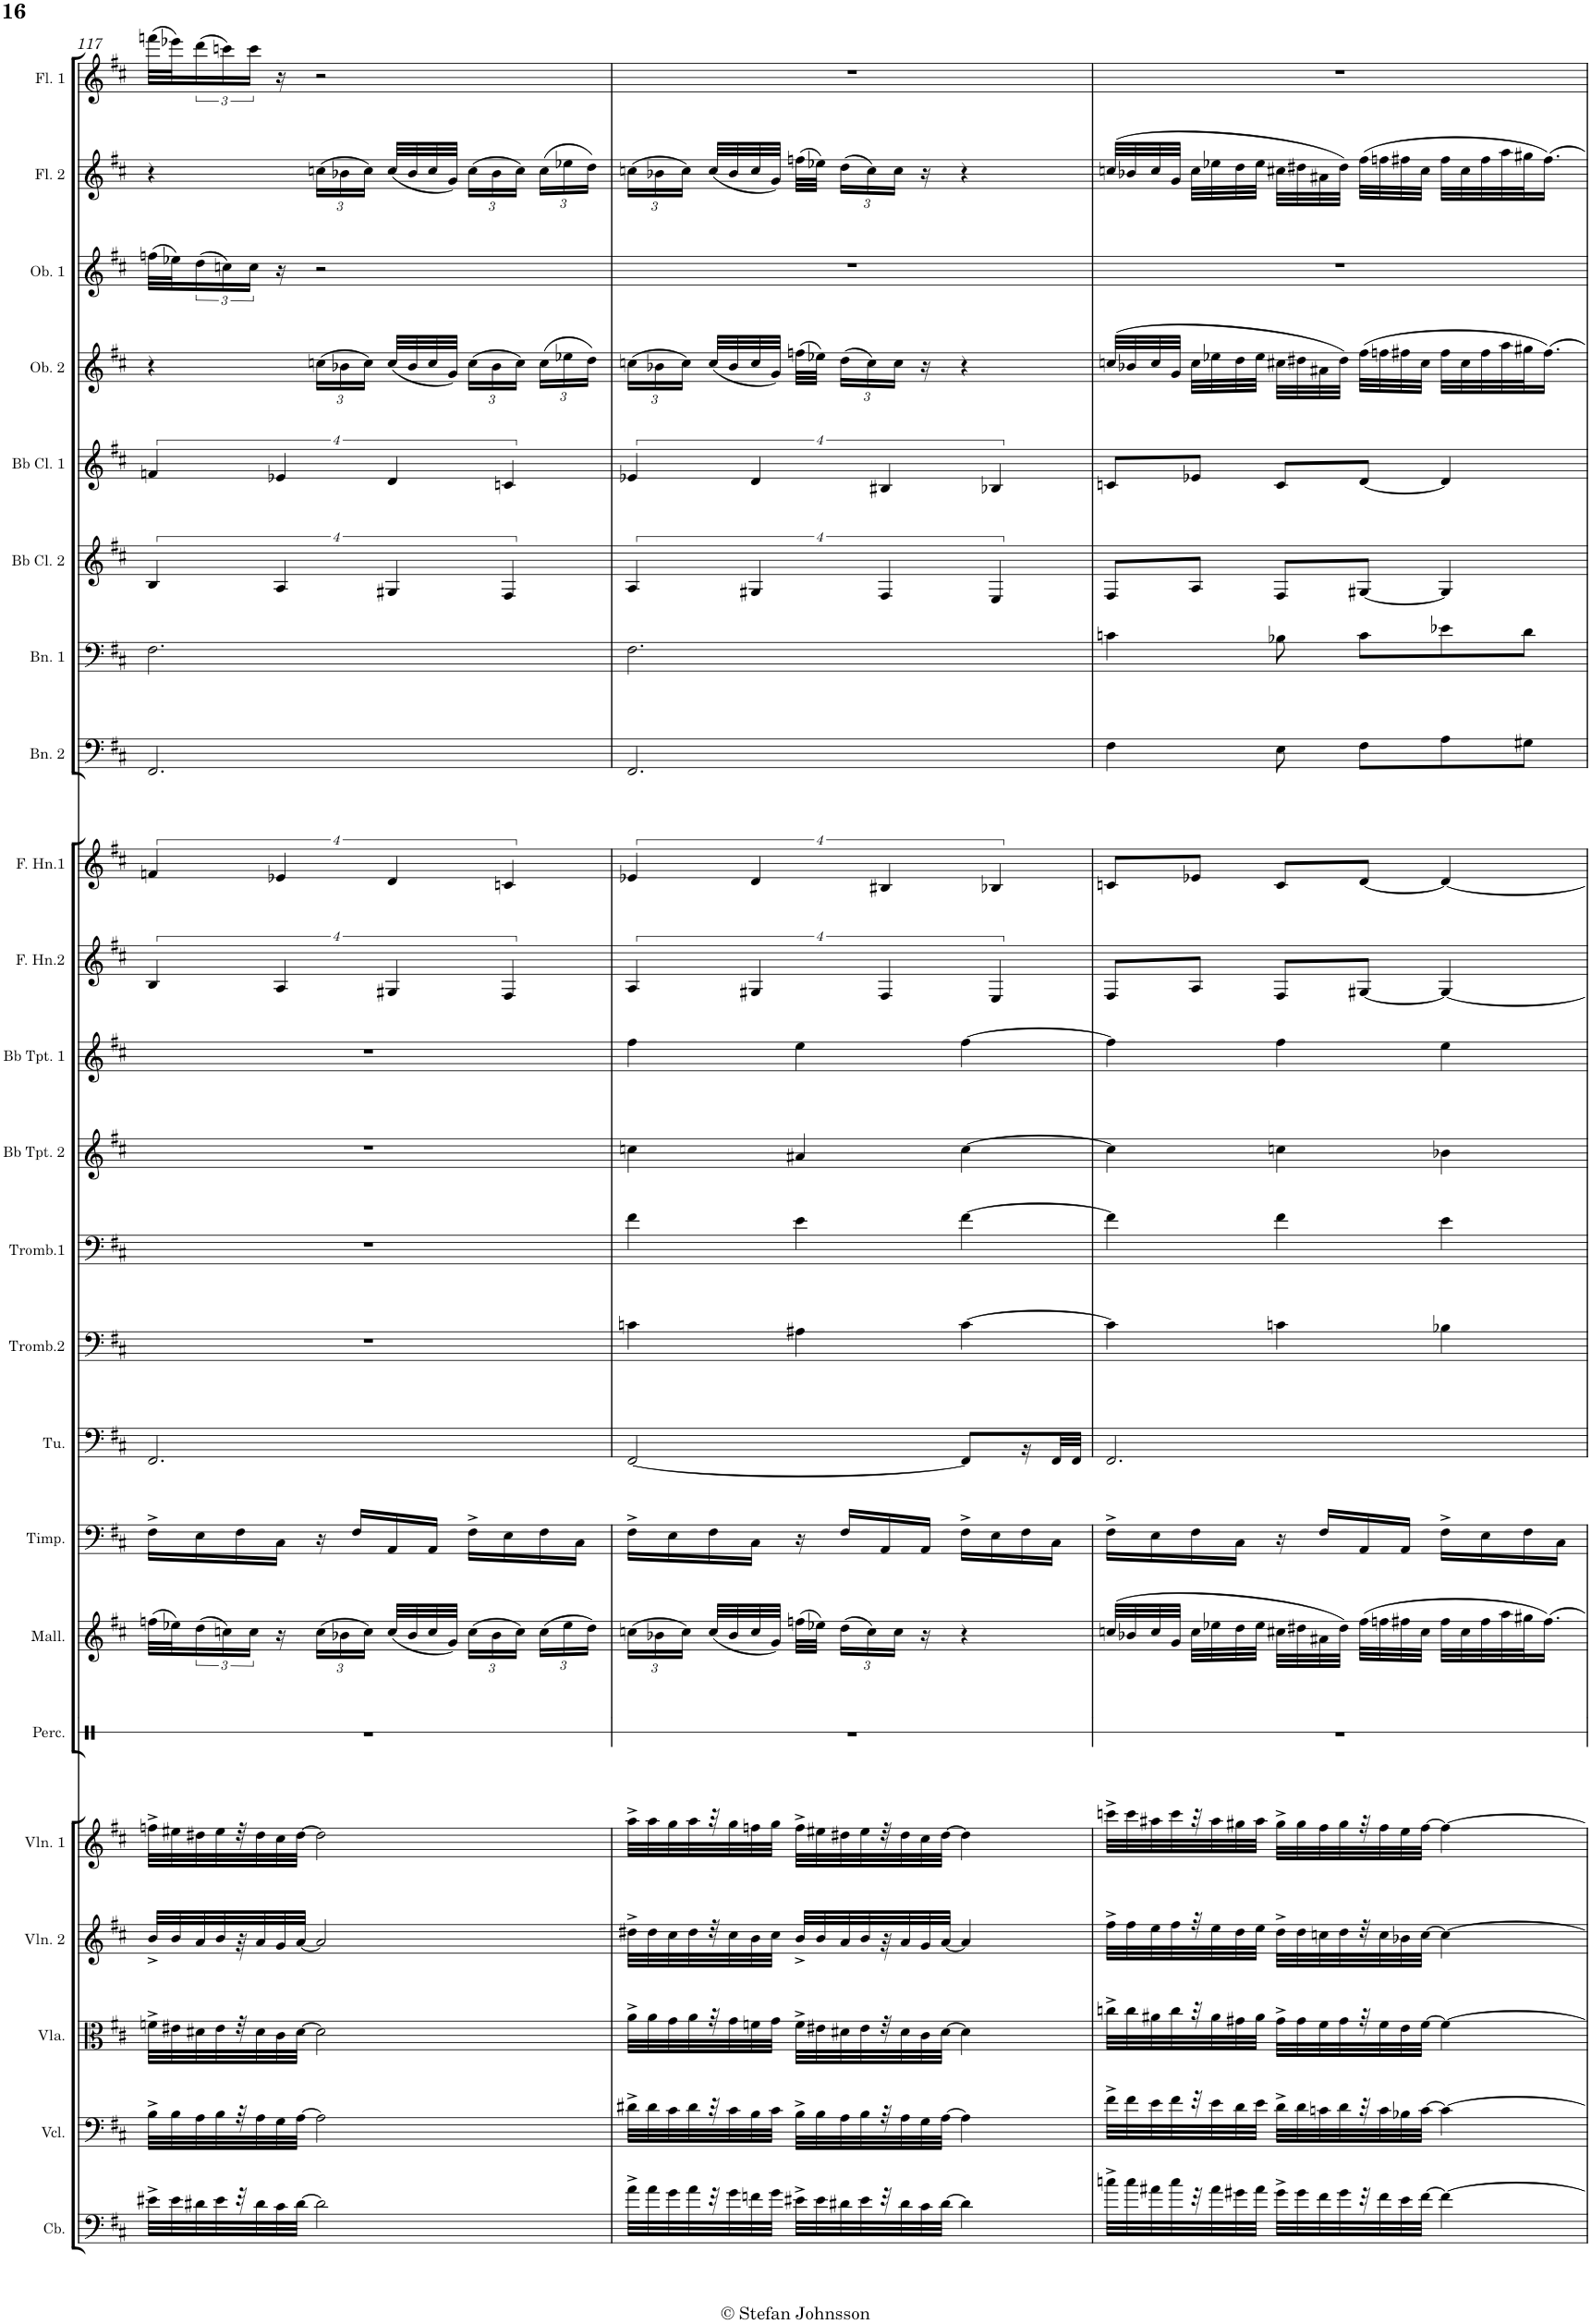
**kern	**kern	**kern	**kern	**kern	**kern	**kern	**kern	**kern	**kern	**kern	**kern	**kern	**kern	**kern	**kern	**kern	**kern	**kern	**kern	**kern	**kern	**kern
*part23	*part22	*part21	*part20	*part19	*part18	*part17	*part16	*part15	*part14	*part13	*part12	*part11	*part10	*part9	*part8	*part7	*part6	*part5	*part4	*part3	*part2	*part1
*staff23	*staff22	*staff21	*staff20	*staff19	*staff18	*staff17	*staff16	*staff15	*staff14	*staff13	*staff12	*staff11	*staff10	*staff9	*staff8	*staff7	*staff6	*staff5	*staff4	*staff3	*staff2	*staff1
*I"Contrabass	*I"Cello	*I"Viola	*I"Violin 2	*I"Violin 1	*I"Percussion	*I"Mallet	*I"Timpani	*I"Tuba	*I"Trombone2	*I"Trombone1	*I"Bb Trumpet 2	*I"Bb Trumpet 1	*I"French Horn2	*I"French Horn1	*I"Bassoon 2	*I"Bassoon 1	*I"Bb Clarinet 2	*I"Bb Clarinet 1	*I"Oboe 2	*I"Oboe 1	*I"Flute 2	*I"Flute 1
*I'Cb.	*	*I'Vla.	*I'Vln. 2	*I'Vln. 1	*I'Perc.	*I'Mall.	*I'Timp.	*I'Tu.	*I'Tromb.2	*I'Tromb.1	*I'Bb Tpt. 2	*I'Bb Tpt. 1	*I'F. Hn.2	*I'F. Hn.1	*I'Bn. 2	*I'Bn. 1	*I'Bb Cl. 2	*I'Bb Cl. 1	*I'Ob. 2	*I'Ob. 1	*I'Fl. 2	*I'Fl. 1
!!LO:PB:g=z
*clefF4	*clefF4	*clefC3	*clefG2	*clefG2	*clefX	*clefG2	*clefF4	*clefF4	*clefF4	*clefF4	*clefG2	*clefG2	*clefG2	*clefG2	*clefF4	*clefF4	*clefG2	*clefG2	*clefG2	*clefG2	*clefG2	*clefG2
*Trd7c12	*	*	*	*	*	*	*	*	*	*	*Trd1c2	*Trd1c2	*Trd4c7	*Trd4c7	*	*	*Trd1c2	*Trd1c2	*	*	*	*
*k[f#c#]	*k[f#c#]	*k[f#c#]	*k[f#c#]	*k[f#c#]	*k[f#c#]	*k[f#c#]	*k[f#c#]	*k[f#c#]	*k[f#c#]	*k[f#c#]	*k[f#c#]	*k[f#c#]	*k[f#c#]	*k[f#c#]	*k[f#c#]	*k[f#c#]	*k[f#c#]	*k[f#c#]	*k[f#c#]	*k[f#c#]	*k[f#c#]	*k[f#c#]
*D:	*D:	*D:	*D:	*D:	*D:	*D:	*D:	*D:	*D:	*D:	*D:	*D:	*D:	*D:	*D:	*D:	*D:	*D:	*D:	*D:	*D:	*D:
*M3/4	*M3/4	*M3/4	*M3/4	*M3/4	*M3/4	*M3/4	*M3/4	*M3/4	*M3/4	*M3/4	*M3/4	*M3/4	*M3/4	*M3/4	*M3/4	*M3/4	*M3/4	*M3/4	*M3/4	*M3/4	*M3/4	*M3/4
=117	=117	=117	=117	=117	=117	=117	=117	=117	=117	=117	=117	=117	=117	=117	=117	=117	=117	=117	=117	=117	=117	=117
32e#X^\LLL	32B^\LLL	32fn^\LLL	32b^/LLL	32ffn^\LLL	2.r	(32ffn\LLL	16F#^\LL	2.FF#/	2.r	2.r	2.r	2.r	16%3B/	16%3fn/	2.FF#/	2.F#\	16%3B/	16%3fn/	4r	(32ffn\LLL	4r	(32fffn\LLL
32e#\	32B\	32e#X\	32b/	32ee#X\	.	32ee-X\J)	.	.	.	.	.	.	.	.	.	.	.	.	.	32ee-X\J)	.	32eee-X\J)
32d#X\	32A\	32d#X\	32a/	32dd#X\	.	(24dd\	16E\	.	.	.	.	.	.	.	.	.	.	.	.	(24dd\	.	(24ddd\
32e#\	32B\	32e#\	32b/	32ee#\	.	.	.	.	.	.	.	.	.	.	.	.	.	.	.	.	.	.
.	.	.	.	.	.	24ccn\)	.	.	.	.	.	.	.	.	.	.	.	.	.	24ccn\)	.	24cccn\)
32r	32r	32r	32r	32r	.	.	16F#\	.	.	.	.	.	.	.	.	.	.	.	.	.	.	.
.	.	.	.	.	.	24cc\JJ	.	.	.	.	.	.	.	.	.	.	.	.	.	24cc\JJ	.	24ccc\JJ
32d#\	32A\	32d#\	32a/	32dd#\	.	.	.	.	.	.	.	.	.	.	.	.	.	.	.	.	.	.
32c#\	32G\	32c#\	32g/	32cc#\	.	16r	16C#\JJ	.	.	.	.	.	16%3A/	16%3e-X/	.	.	16%3A/	16%3e-X/	.	16r	.	16r
[32d#\JJJ	[32A\JJJ	[32d#\JJJ	[32a/JJJ	[32dd#\JJJ	.	.	.	.	.	.	.	.	.	.	.	.	.	.	.	.	.	.
*	*	*	*	*	*	*Xbrackettup	*	*	*	*	*	*	*	*	*	*	*	*	*Xbrackettup	*	*Xbrackettup	*
2d#\]	2A\]	2d#\]	2a/]	2dd#\]	.	(24cc\LL	16r	.	.	.	.	.	.	.	.	.	.	.	(24ccn\LL	2r	(24ccn\LL	2r
.	.	.	.	.	.	24b-X\	.	.	.	.	.	.	.	.	.	.	.	.	24b-X\	.	24b-X\	.
.	.	.	.	.	.	.	16F#/LL	.	.	.	.	.	.	.	.	.	.	.	.	.	.	.
.	.	.	.	.	.	24cc\JJ)	.	.	.	.	.	.	.	.	.	.	.	.	24cc\JJ)	.	24cc\JJ)	.
.	.	.	.	.	.	(32cc/LLL	16AA/	.	.	.	.	.	16%3G#X/	16%3d/	.	.	16%3G#X/	16%3d/	(32cc/LLL	.	(32cc/LLL	.
.	.	.	.	.	.	32b-/	.	.	.	.	.	.	.	.	.	.	.	.	32b-/	.	32b-/	.
.	.	.	.	.	.	32cc/	16AA/JJ	.	.	.	.	.	.	.	.	.	.	.	32cc/	.	32cc/	.
.	.	.	.	.	.	32g/JJJ)	.	.	.	.	.	.	.	.	.	.	.	.	32g/JJJ)	.	32g/JJJ)	.
.	.	.	.	.	.	(24cc\LL	16F#^\LL	.	.	.	.	.	.	.	.	.	.	.	(24cc\LL	.	(24cc\LL	.
.	.	.	.	.	.	24b-\	.	.	.	.	.	.	.	.	.	.	.	.	24b-\	.	24b-\	.
.	.	.	.	.	.	.	16E\	.	.	.	.	.	16%3F#/	16%3cn/	.	.	16%3F#/	16%3cn/	.	.	.	.
.	.	.	.	.	.	24cc\JJ)	.	.	.	.	.	.	.	.	.	.	.	.	24cc\JJ)	.	24cc\JJ)	.
.	.	.	.	.	.	(24cc\LL	16F#\	.	.	.	.	.	.	.	.	.	.	.	(24cc\LL	.	(24cc\LL	.
.	.	.	.	.	.	24ee-\	.	.	.	.	.	.	.	.	.	.	.	.	24ee-X\	.	24ee-X\	.
.	.	.	.	.	.	.	16C#\JJ	.	.	.	.	.	.	.	.	.	.	.	.	.	.	.
.	.	.	.	.	.	24dd\JJ)	.	.	.	.	.	.	.	.	.	.	.	.	24dd\JJ)	.	24dd\JJ)	.
=118	=118	=118	=118	=118	=118	=118	=118	=118	=118	=118	=118	=118	=118	=118	=118	=118	=118	=118	=118	=118	=118	=118
32a^\LLL	32d#X^\LLL	32a^\LLL	32dd#X^\LLL	32aa^\LLL	2.r	(24ccn\LL	16F#^\LL	[2FF#/	4cn\	4f#\	4ccn\	4ff#\	16%3A/	16%3e-X/	2.FF#/	2.F#\	16%3A/	16%3e-X/	(24ccn\LL	2.r	(24ccn\LL	2.r
32a\	32d#\	32a\	32dd#\	32aa\	.	.	.	.	.	.	.	.	.	.	.	.	.	.	.	.	.	.
.	.	.	.	.	.	24b-X\	.	.	.	.	.	.	.	.	.	.	.	.	24b-X\	.	24b-X\	.
32g\	32c#\	32g\	32cc#\	32gg\	.	.	16E\	.	.	.	.	.	.	.	.	.	.	.	.	.	.	.
.	.	.	.	.	.	24cc\JJ)	.	.	.	.	.	.	.	.	.	.	.	.	24cc\JJ)	.	24cc\JJ)	.
32a\	32d#\	32a\	32dd#\	32aa\	.	.	.	.	.	.	.	.	.	.	.	.	.	.	.	.	.	.
32r	32r	32r	32r	32r	.	(32cc/LLL	16F#\	.	.	.	.	.	.	.	.	.	.	.	(32cc/LLL	.	(32cc/LLL	.
32g\	32c#\	32g\	32cc#\	32gg\	.	32b-/	.	.	.	.	.	.	.	.	.	.	.	.	32b-/	.	32b-/	.
32fn\	32B\	32fn\	32b\	32ffn\	.	32cc/	16C#\JJ	.	.	.	.	.	16%3G#X/	16%3d/	.	.	16%3G#X/	16%3d/	32cc/	.	32cc/	.
32g\JJJ	32c#\JJJ	32g\JJJ	32cc#\JJJ	32gg\JJJ	.	32g/JJJ)	.	.	.	.	.	.	.	.	.	.	.	.	32g/JJJ)	.	32g/JJJ)	.
32e#X^\LLL	32B^\LLL	32f^\LLL	32b^/LLL	32ff^\LLL	.	(32ffn\LLL	16r	.	4A#X\	4e\	4a#X/	4ee\	.	.	.	.	.	.	(32ffn\LLL	.	(32ffn\LLL	.
32e#\	32B\	32e#X\	32b/	32ee#X\	.	32ee-X\JJJ)	.	.	.	.	.	.	.	.	.	.	.	.	32ee-X\JJJ)	.	32ee-X\JJJ)	.
32d#X\	32A\	32d#X\	32a/	32dd#X\	.	(24dd\LL	16F#/LL	.	.	.	.	.	.	.	.	.	.	.	(24dd\LL	.	(24dd\LL	.
32e#\	32B\	32e#\	32b/	32ee#\	.	.	.	.	.	.	.	.	.	.	.	.	.	.	.	.	.	.
.	.	.	.	.	.	24cc\)	.	.	.	.	.	.	.	.	.	.	.	.	24cc\)	.	24cc\)	.
32r	32r	32r	32r	32r	.	.	16AA/	.	.	.	.	.	16%3F#/	16%3B#X/	.	.	16%3F#/	16%3B#X/	.	.	.	.
.	.	.	.	.	.	24cc\JJ	.	.	.	.	.	.	.	.	.	.	.	.	24cc\JJ	.	24cc\JJ	.
32d#\	32A\	32d#\	32a/	32dd#\	.	.	.	.	.	.	.	.	.	.	.	.	.	.	.	.	.	.
32c#\	32G\	32c#\	32g/	32cc#\	.	16r	16AA/JJ	.	.	.	.	.	.	.	.	.	.	.	16r	.	16r	.
[32d#\JJJ	[32A\JJJ	[32d#\JJJ	[32a/JJJ	[32dd#\JJJ	.	.	.	.	.	.	.	.	.	.	.	.	.	.	.	.	.	.
4d#\]	4A\]	4d#\]	4a/]	4dd#\]	.	4r	16F#^\LL	8FF#/L]	[4c\	[4f#\	[4cc\	[4ff#\	.	.	.	.	.	.	4r	.	4r	.
.	.	.	.	.	.	.	16E\	.	.	.	.	.	16%3E/	16%3B-X/	.	.	16%3E/	16%3B-X/	.	.	.	.
.	.	.	.	.	.	.	16F#\	16r	.	.	.	.	.	.	.	.	.	.	.	.	.	.
.	.	.	.	.	.	.	16C#\JJ	32FF#/L	.	.	.	.	.	.	.	.	.	.	.	.	.	.
.	.	.	.	.	.	.	.	32FF#/JJJ	.	.	.	.	.	.	.	.	.	.	.	.	.	.
=119	=119	=119	=119	=119	=119	=119	=119	=119	=119	=119	=119	=119	=119	=119	=119	=119	=119	=119	=119	=119	=119	=119
32ccn^\LLL	32f#^\LLL	32ccn^\LLL	32ff#^\LLL	32cccn^\LLL	2.r	(32ccn/LLL	16F#^\LL	2.FF#/	4c\]	4f#\]	4cc\]	4ff#\]	8F#/L	8cn/L	4F#\	4cn\	8F#/L	8cn/L	(32ccn/LLL	2.r	(32ccn/LLL	2.r
32cc\	32f#\	32cc\	32ff#\	32ccc\	.	32b-X/	.	.	.	.	.	.	.	.	.	.	.	.	32b-X/	.	32b-X/	.
32a#X\	32e\	32a#X\	32ee\	32aa#X\	.	32cc/	16E\	.	.	.	.	.	.	.	.	.	.	.	32cc/	.	32cc/	.
32cc\	32f#\	32cc\	32ff#\	32ccc\	.	32g/JJJ	.	.	.	.	.	.	.	.	.	.	.	.	32g/JJJ	.	32g/JJJ	.
32r	32r	32r	32r	32r	.	32cc\LLL	16F#\	.	.	.	.	.	8A/J	8e-X/J	.	.	8A/J	8e-X/J	32cc\LLL	.	32cc\LLL	.
32a#\	32e\	32a#\	32ee\	32aa#\	.	32ee-X\	.	.	.	.	.	.	.	.	.	.	.	.	32ee-X\	.	32ee-X\	.
32g#X\	32d\	32g#X\	32dd\	32gg#X\	.	32dd\	16C#\JJ	.	.	.	.	.	.	.	.	.	.	.	32dd\	.	32dd\	.
32a#\JJJ	32e\JJJ	32a#\JJJ	32ee\JJJ	32aa#\JJJ	.	32ee-\JJJ	.	.	.	.	.	.	.	.	.	.	.	.	32ee-\JJJ	.	32ee-\JJJ	.
32g#^\LLL	32d^\LLL	32g#^\LLL	32dd^\LLL	32gg#^\LLL	.	32cc#X\LLL	16r	.	4cn\	4f#\	4ccn\	4ff#\	8F#/L	8c/L	8E\	8B-X\	8F#/L	8c/L	32cc#X\LLL	.	32cc#X\LLL	.
32g#\	32d\	32g#\	32dd\	32gg#\	.	32dd#X\	.	.	.	.	.	.	.	.	.	.	.	.	32dd#X\	.	32dd#X\	.
32f#\	32cn\	32f#\	32ccn\	32ff#\	.	32a#X\	16F#/LL	.	.	.	.	.	.	.	.	.	.	.	32a#X\	.	32a#X\	.
32g#\	32d\	32g#\	32dd\	32gg#\	.	32dd#\JJJ)	.	.	.	.	.	.	.	.	.	.	.	.	32dd#\JJJ)	.	32dd#\JJJ)	.
32r	32r	32r	32r	32r	.	(32ff#\LLL	16AA/	.	.	.	.	.	[8G#X/J	[8d/J	8F#\L	8c\L	[8G#X/J	[8d/J	(32ff#\LLL	.	(32ff#\LLL	.
32f#\	32c\	32f#\	32cc\	32ff#\	.	32ffn\	.	.	.	.	.	.	.	.	.	.	.	.	32ffn\	.	32ffn\	.
32e\	32B-X\	32e\	32b-X\	32ee\	.	32ff#X\	16AA/JJ	.	.	.	.	.	.	.	.	.	.	.	32ff#X\	.	32ff#X\	.
[32f#\JJJ	[32c\JJJ	[32f#\JJJ	[32cc\JJJ	[32ff#\JJJ	.	32cc#\JJJ	.	.	.	.	.	.	.	.	.	.	.	.	32cc#\JJJ	.	32cc#\JJJ	.
4f#\_	4c\_	4f#\_	4cc\_	4ff#\_	.	32ff#\LLL	16F#^\LL	.	4B-X\	4e\	4b-X\	4ee\	4G#/_	4d/_	8A\	8e-X\	4G#/]	4d/]	32ff#\LLL	.	32ff#\LLL	.
.	.	.	.	.	.	32cc#\	.	.	.	.	.	.	.	.	.	.	.	.	32cc#\	.	32cc#\	.
.	.	.	.	.	.	32ff#\	16E\	.	.	.	.	.	.	.	.	.	.	.	32ff#\	.	32ff#\	.
.	.	.	.	.	.	32aa\	.	.	.	.	.	.	.	.	.	.	.	.	32aa\	.	32aa\	.
.	.	.	.	.	.	32gg#X\J	16F#\	.	.	.	.	.	.	.	8G#X\J	8d\J	.	.	32gg#X\J	.	32gg#X\J	.
.	.	.	.	.	.	16.ff#\JJ)	.	.	.	.	.	.	.	.	.	.	.	.	16.ff#\JJ)	.	16.ff#\JJ)	.
.	.	.	.	.	.	.	16C#\JJ	.	.	.	.	.	.	.	.	.	.	.	.	.	.	.
=	=	=	=	=	=	=	=	=	=	=	=	=	=	=	=	=	=	=	=	=	=	=
*-	*-	*-	*-	*-	*-	*-	*-	*-	*-	*-	*-	*-	*-	*-	*-	*-	*-	*-	*-	*-	*-	*-
